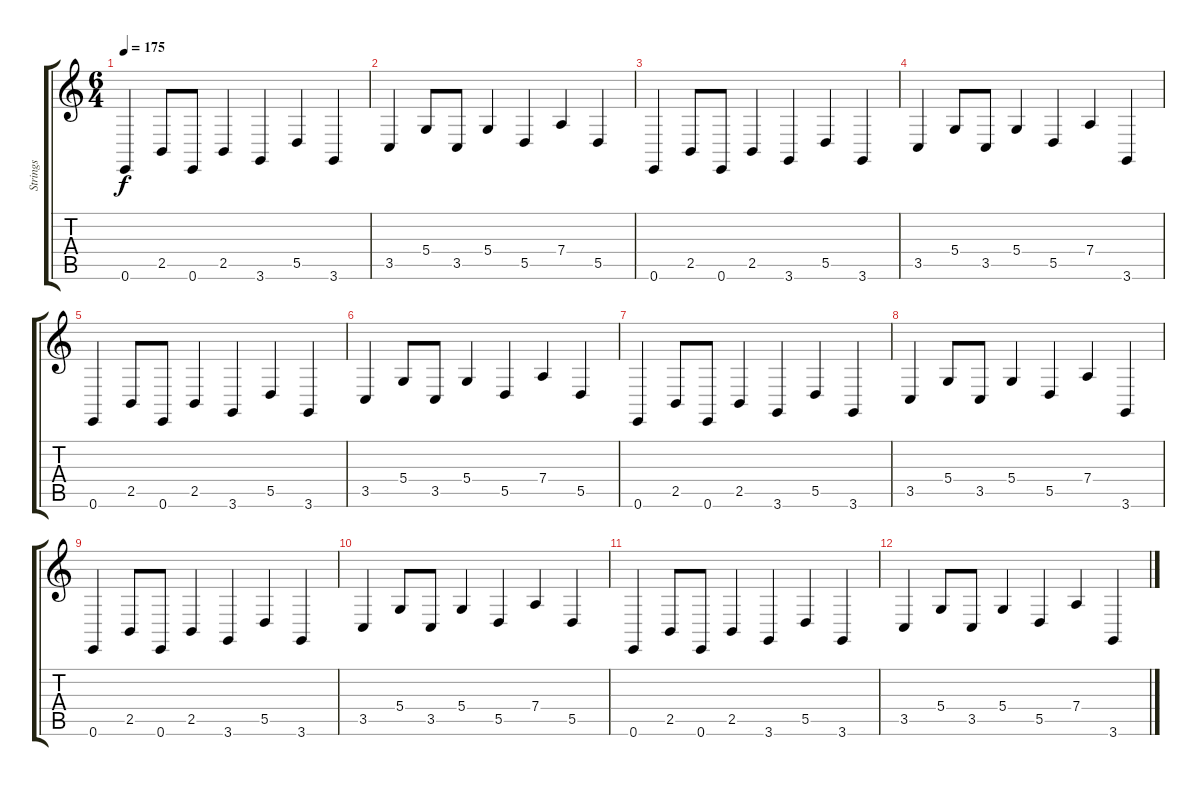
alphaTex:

\track ("Strings" "Strings") {instrument stringensemble1}
\staff {score tabs}
\tuning (E4 B3 G3 D3 A2 E2) {hide}
\ts (6 4)
\tempo 175
\clef g2
\ks c
0.6.4{dy f instrument stringensemble1} 2.5.8 0.6.8 2.5.4 3.6.4 5.5.4 3.6.4 |
3.5.4 5.4.8 3.5.8 5.4.4 5.5.4 7.4.4 5.5.4 |
0.6.4 2.5.8 0.6.8 2.5.4 3.6.4 5.5.4 3.6.4 |
3.5.4 5.4.8 3.5.8 5.4.4 5.5.4 7.4.4 3.6.4 |
0.6.4 2.5.8 0.6.8 2.5.4 3.6.4 5.5.4 3.6.4 |
3.5.4 5.4.8 3.5.8 5.4.4 5.5.4 7.4.4 5.5.4 |
0.6.4 2.5.8 0.6.8 2.5.4 3.6.4 5.5.4 3.6.4 |
3.5.4 5.4.8 3.5.8 5.4.4 5.5.4 7.4.4 3.6.4 |
0.6.4 2.5.8 0.6.8 2.5.4 3.6.4 5.5.4 3.6.4 |
3.5.4 5.4.8 3.5.8 5.4.4 5.5.4 7.4.4 5.5.4 |
0.6.4 2.5.8 0.6.8 2.5.4 3.6.4 5.5.4 3.6.4 |
3.5.4 5.4.8 3.5.8 5.4.4 5.5.4 7.4.4 3.6.4
